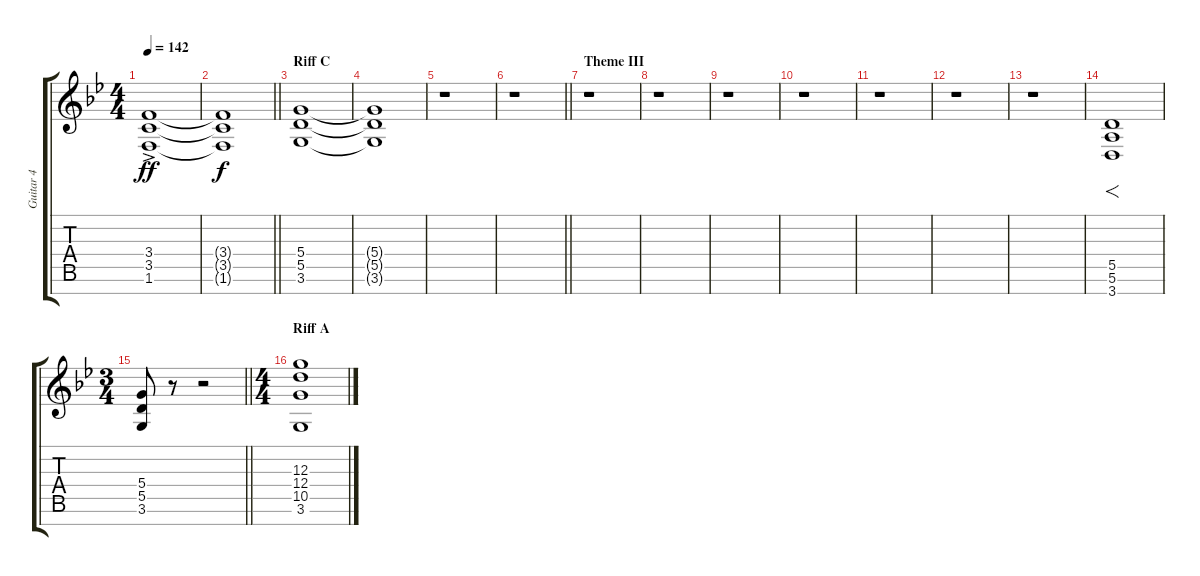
\track ("Guitar 4" "Guitar 4") {instrument distortionguitar}
\staff {score tabs}
\tuning (E4 B3 G3 D3 A2 E2 B1) {hide}
\ts (4 4)
\tempo 142
\clef g2
\ks gminor
(3.4{ac} 3.5{ac} 1.6{ac}).1{dy ff} |
\barLineRight lightlight
(3.4{t} 3.5{t} 1.6{t}).1{dy f} |
\section ("" "Riff C")
(5.4 5.5 3.6).1{volume 0} |
(5.4{t} 5.5{t} 3.6{t}).1 |
r.1{volume 13} |
\barLineRight lightlight
r.1 |
\section ("" "Theme III")
r.1 |
r.1 |
r.1 |
r.1 |
r.1 |
r.1 |
r.1 |
(5.5 5.6 3.7).1{f} |
\ts (3 4)
\barLineRight lightlight
(5.4 5.5 3.6).8 r.8 r.2 |
\ts (4 4)
\section ("" "Riff A")
(12.3 12.4 10.5 3.6).1{volume 0}
